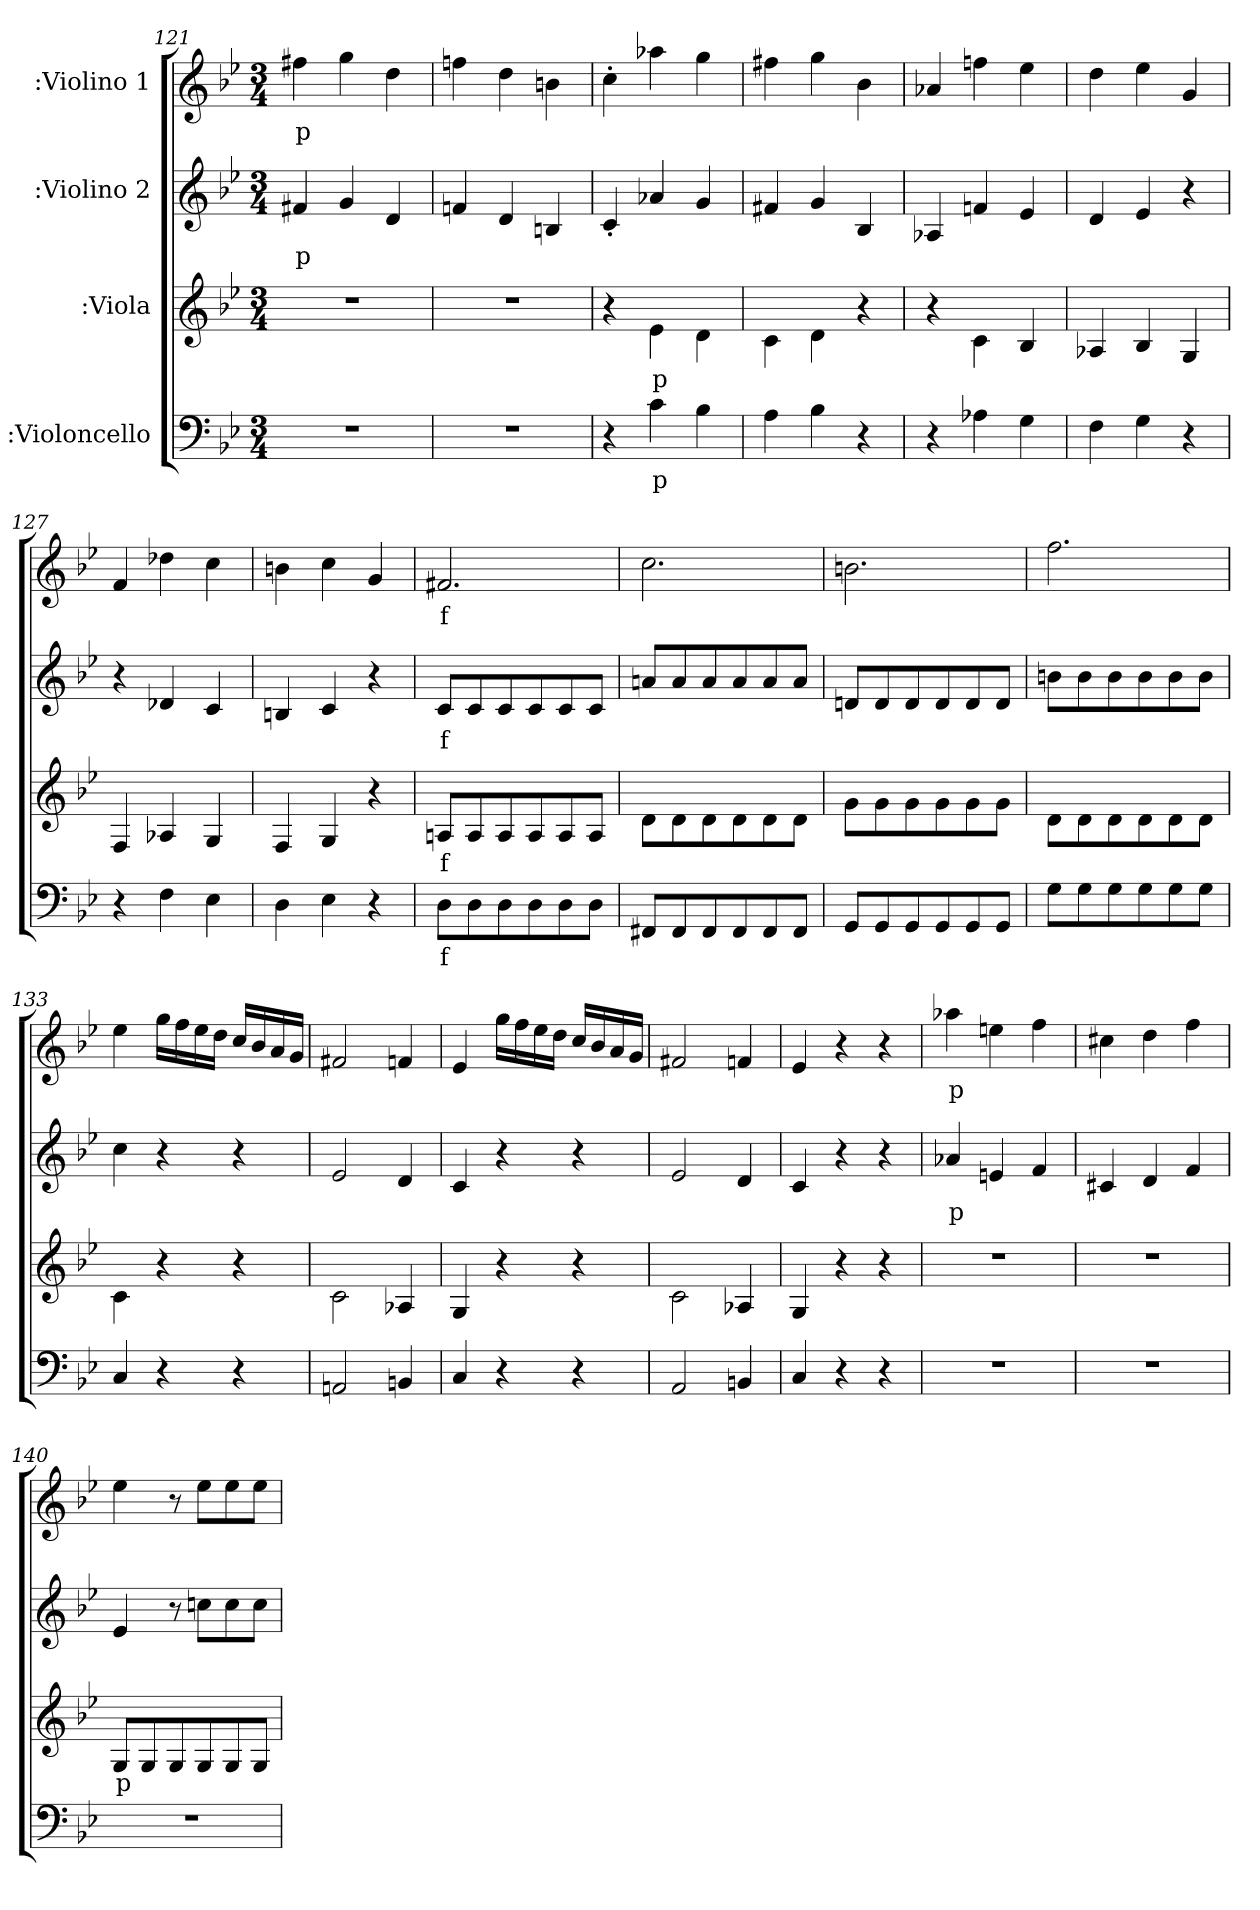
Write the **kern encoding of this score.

**kern	**text	**kern	**text	**kern	**text	**kern	**text
*part4	*part4	*part3	*part3	*part2	*part2	*part1	*part1
*staff4	*staff4	*staff3	*staff3	*staff2	*staff2	*staff1	*staff1
*I":Violoncello	*	*I":Viola	*	*I":Violino 2	*	*I":Violino 1	*
*clefF4	*	*	*	*clefG2	*	*clefG2	*
*k[b-e-]	*	*k[b-e-]	*	*k[b-e-]	*	*k[b-e-]	*
*g:	*	*g:	*	*g:	*	*g:	*
*M3/4	*	*M3/4	*	*M3/4	*	*M3/4	*
=121	=121	=121	=121	=121	=121	=121	=121
2.r	.	2.r	.	4f#X/	p	4ff#X\	p
.	.	.	.	4g/	.	4gg\	.
.	.	.	.	4d/	.	4dd\	.
=122	=122	=122	=122	=122	=122	=122	=122
2.r	.	2.r	.	4fn/	.	4ffn\	.
.	.	.	.	4d/	.	4dd\	.
.	.	.	.	4Bn/	.	4bn\	.
=123	=123	=123	=123	=123	=123	=123	=123
4r	.	4r	.	4c'>/	.	4cc'>\	.
4c\	p	4e-\	p	4a-X/	.	4aa-X\	.
4B-\	.	4d\	.	4g/	.	4gg\	.
=124	=124	=124	=124	=124	=124	=124	=124
4A\	.	4c\	.	4f#X/	.	4ff#X\	.
4B-\	.	4d\	.	4g/	.	4gg\	.
4r	.	4r	.	4B-/	.	4b-\	.
=125	=125	=125	=125	=125	=125	=125	=125
4r	.	4r	.	4A-X/	.	4a-X/	.
4A-X\	.	4c\	.	4fn/	.	4ffn\	.
4G\	.	4B-/	.	4e-/	.	4ee-\	.
=126	=126	=126	=126	=126	=126	=126	=126
4F\	.	4A-X/	.	4d/	.	4dd\	.
4G\	.	4B-/	.	4e-/	.	4ee-\	.
4r	.	4G/	.	4r	.	4g/	.
=127	=127	=127	=127	=127	=127	=127	=127
4r	.	4F/	.	4r	.	4f/	.
4F\	.	4A-X/	.	4d-X/	.	4dd-X\	.
4E-\	.	4G/	.	4c/	.	4cc\	.
=128	=128	=128	=128	=128	=128	=128	=128
4D\	.	4F/	.	4Bn/	.	4bn\	.
4E-\	.	4G/	.	4c/	.	4cc\	.
4r	.	4r	.	4r	.	4g/	.
=129	=129	=129	=129	=129	=129	=129	=129
8D\L	f	8An/L	f	8c/L	f	2.f#X/	f
8D\	.	8A/	.	8c/	.	.	.
8D\	.	8A/	.	8c/	.	.	.
8D\	.	8A/	.	8c/	.	.	.
8D\	.	8A/	.	8c/	.	.	.
8D\J	.	8A/J	.	8c/J	.	.	.
=130	=130	=130	=130	=130	=130	=130	=130
8FF#X/L	.	8d\L	.	8an/L	.	2.cc\	.
8FF#/	.	8d\	.	8a/	.	.	.
8FF#/	.	8d\	.	8a/	.	.	.
8FF#/	.	8d\	.	8a/	.	.	.
8FF#/	.	8d\	.	8a/	.	.	.
8FF#/J	.	8d\J	.	8a/J	.	.	.
=131	=131	=131	=131	=131	=131	=131	=131
8GG/L	.	8g\L	.	8dn/L	.	2.bn\	.
8GG/	.	8g\	.	8d/	.	.	.
8GG/	.	8g\	.	8d/	.	.	.
8GG/	.	8g\	.	8d/	.	.	.
8GG/	.	8g\	.	8d/	.	.	.
8GG/J	.	8g\J	.	8d/J	.	.	.
=132	=132	=132	=132	=132	=132	=132	=132
8G\L	.	8d\L	.	8bn\L	.	2.ff\	.
8G\	.	8d\	.	8b\	.	.	.
8G\	.	8d\	.	8b\	.	.	.
8G\	.	8d\	.	8b\	.	.	.
8G\	.	8d\	.	8b\	.	.	.
8G\J	.	8d\J	.	8b\J	.	.	.
=133	=133	=133	=133	=133	=133	=133	=133
4C/	.	4c\	.	4cc\	.	4ee-\	.
4r	.	4r	.	4r	.	16gg\LL	.
.	.	.	.	.	.	16ff\	.
.	.	.	.	.	.	16ee-\	.
.	.	.	.	.	.	16dd\JJ	.
4r	.	4r	.	4r	.	16cc/LL	.
.	.	.	.	.	.	16b-/	.
.	.	.	.	.	.	16a/	.
.	.	.	.	.	.	16g/JJ	.
=134	=134	=134	=134	=134	=134	=134	=134
2AAn/	.	2c\	.	2e-/	.	2f#X/	.
4BBn/	.	4A-X/	.	4d/	.	4fn/	.
=135	=135	=135	=135	=135	=135	=135	=135
4C/	.	4G/	.	4c/	.	4e-/	.
4r	.	4r	.	4r	.	16gg\LL	.
.	.	.	.	.	.	16ff\	.
.	.	.	.	.	.	16ee-\	.
.	.	.	.	.	.	16dd\JJ	.
4r	.	4r	.	4r	.	16cc/LL	.
.	.	.	.	.	.	16b-/	.
.	.	.	.	.	.	16a/	.
.	.	.	.	.	.	16g/JJ	.
=136	=136	=136	=136	=136	=136	=136	=136
2AA/	.	2c\	.	2e-/	.	2f#X/	.
4BBn/	.	4A-X/	.	4d/	.	4fn/	.
=137	=137	=137	=137	=137	=137	=137	=137
4C/	.	4G/	.	4c/	.	4e-/	.
4r	.	4r	.	4r	.	4r	.
4r	.	4r	.	4r	.	4r	.
=138	=138	=138	=138	=138	=138	=138	=138
2.r	.	2.r	.	4a-X/	p	4aa-X\	p
.	.	.	.	4en/	.	4een\	.
.	.	.	.	4f/	.	4ff\	.
=139	=139	=139	=139	=139	=139	=139	=139
2.r	.	2.r	.	4c#X/	.	4cc#X\	.
.	.	.	.	4d/	.	4dd\	.
.	.	.	.	4f/	.	4ff\	.
=140	=140	=140	=140	=140	=140	=140	=140
2.r	.	8G/L	p	4e-/	.	4ee-\	.
.	.	8G/	.	.	.	.	.
.	.	8G/	.	8r	.	8r	.
.	.	8G/	.	8ccn\L	.	8ee-\L	.
.	.	8G/	.	8cc\	.	8ee-\	.
.	.	8G/J	.	8cc\J	.	8ee-\J	.
=	=	=	=	=	=	=	=
*-	*-	*-	*-	*-	*-	*-	*-
